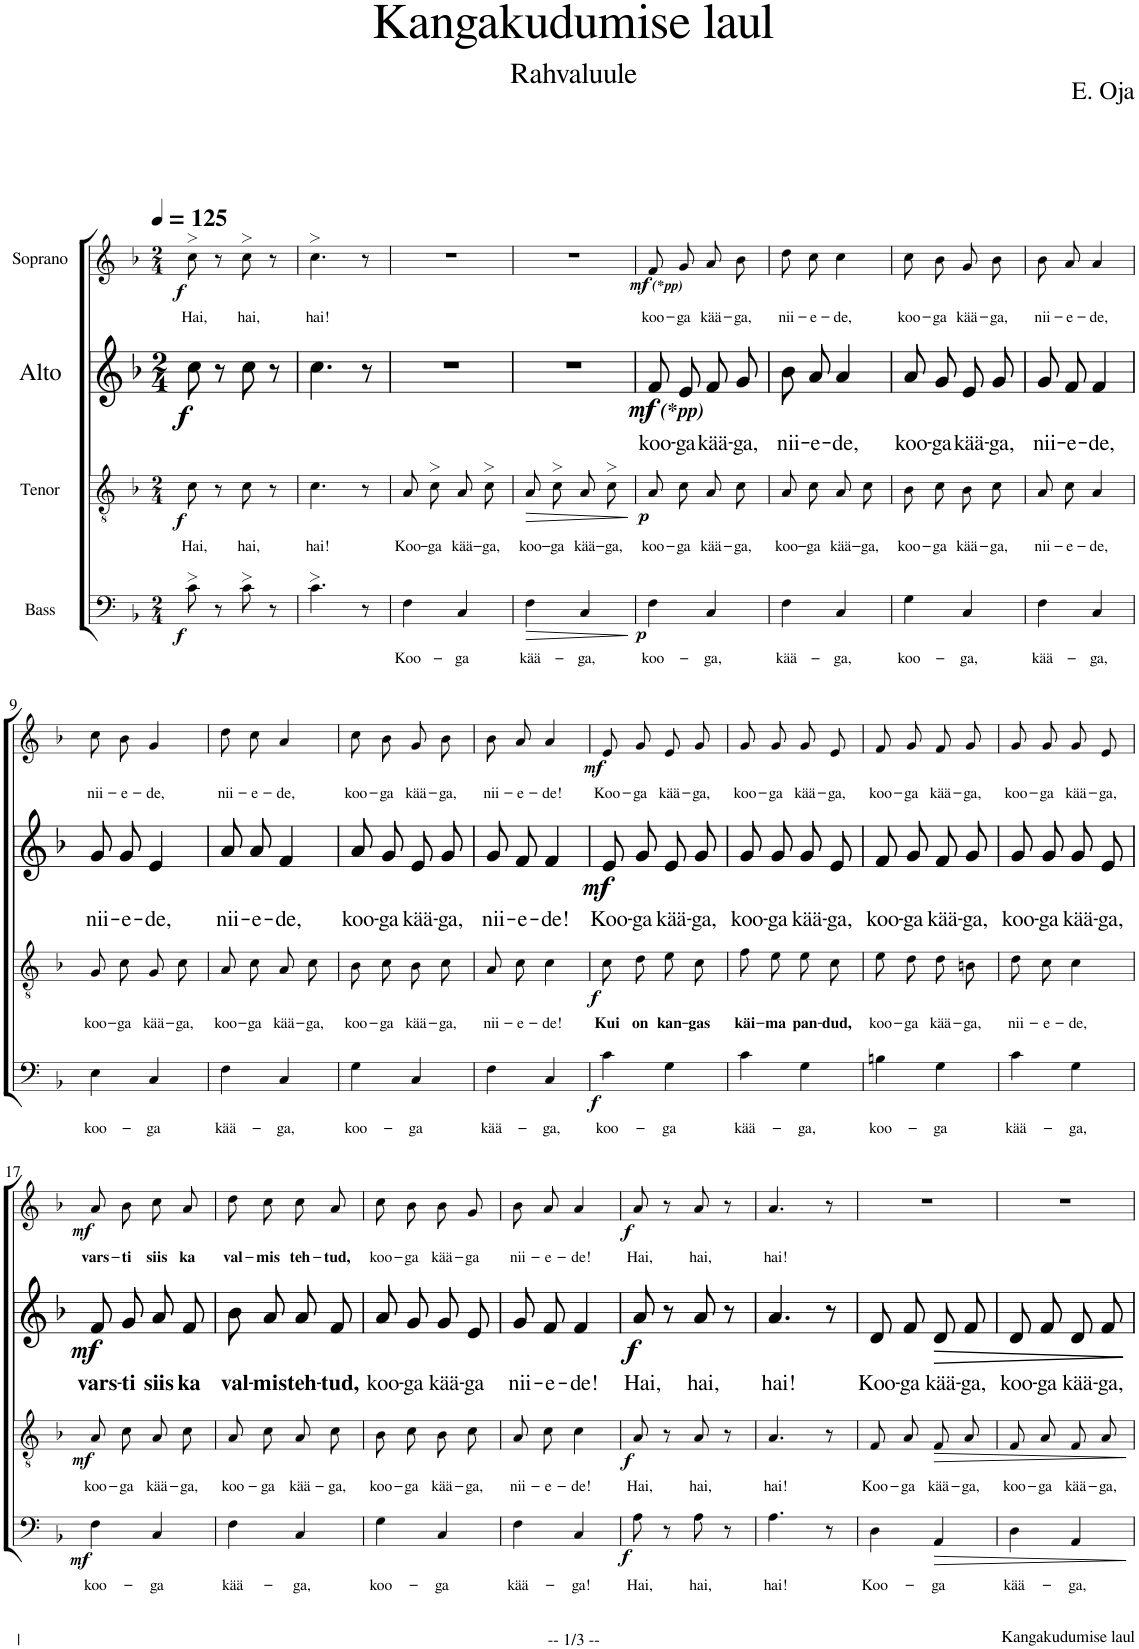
**kern	**text	**text	**dynam	**kern	**text	**dynam	**kern	**text	**text	**dynam	**kern	**text	**dynam
*part4	*part4	*part4	*part4	*part3	*part3	*part3	*part2	*part2	*part2	*part2	*part1	*part1	*part1
*staff4	*staff4	*staff4	*staff4	*staff3	*staff3	*staff3	*staff2	*staff2	*staff2	*staff2	*staff1	*staff1	*staff1
*I"Bass	*	*	*	*I"Tenor	*	*	*I"Alto	*	*	*	*I"Soprano	*	*
*stria5	*	*	*	*stria5	*	*	*	*	*	*	*stria5	*	*
*clefF4	*	*	*	*clefGv2	*	*	*clefG2	*	*	*	*clefG2	*	*
*k[b-]	*	*	*	*k[b-]	*	*	*k[b-]	*	*	*	*k[b-]	*	*
*M2/4	*	*	*	*M2/4	*	*	*M2/4	*	*	*	*M2/4	*	*
*MM125	*	*	*	*MM125	*	*	*MM125	*	*	*	*MM125	*	*
=1	=1	=1	=1	=1	=1	=1	=1	=1	=1	=1	=1	=1	=1
!	!	!	!LO:DY:b	!	!LO:LY:b	!LO:DY:b	!	!	!	!LO:DY:b	!	!LO:LY:b	!LO:DY:b
8c>\	.	.	f	8c\	Hai,	f	8cc\	.	.	f	8cc>\	Hai,	f
8r	.	.	.	8r	.	.	8r	.	.	.	8r	.	.
!	!	!	!	!	!LO:LY:b	!	!	!	!	!	!	!LO:LY:b	!
8c>\	.	.	.	8c\	hai,	.	8cc\	.	.	.	8cc>\	hai,	.
8r	.	.	.	8r	.	.	8r	.	.	.	8r	.	.
=2	=2	=2	=2	=2	=2	=2	=2	=2	=2	=2	=2	=2	=2
!	!	!	!	!	!LO:LY:b	!	!	!	!	!	!	!LO:LY:b	!
4.c>\	.	.	.	4.c\	hai!	.	4.cc\	.	.	.	4.cc>\	hai!	.
8r	.	.	.	8r	.	.	8r	.	.	.	8r	.	.
=3	=3	=3	=3	=3	=3	=3	=3	=3	=3	=3	=3	=3	=3
!	!	!LO:LY:b	!	!	!LO:LY:b	!	!	!	!	!	!	!	!
4F\	.	Koo-	.	8A\L	Koo-	.	2r	.	.	.	2r	.	.
!	!	!	!	!	!LO:LY:b	!	!	!	!	!	!	!	!
.	.	.	.	8c>\J	-ga	.	.	.	.	.	.	.	.
!	!	!LO:LY:b	!	!	!LO:LY:b	!	!	!	!	!	!	!	!
4C/	.	-ga	.	8A\L	kää-	.	.	.	.	.	.	.	.
!	!	!	!	!	!LO:LY:b	!	!	!	!	!	!	!	!
.	.	.	.	8c>\J	-ga,	.	.	.	.	.	.	.	.
=4	=4	=4	=4	=4	=4	=4	=4	=4	=4	=4	=4	=4	=4
!	!	!LO:LY:b	!LO:HP:b	!	!LO:LY:b	!LO:HP:b	!	!	!	!	!	!	!
4F\	.	kää-	>	8A\L	koo-	>	2r	.	.	.	2r	.	.
!	!	!	!	!	!LO:LY:b	!	!	!	!	!	!	!	!
.	.	.	.	8c>\J	-ga	.	.	.	.	.	.	.	.
!	!	!LO:LY:b	!	!	!LO:LY:b	!	!	!	!	!	!	!	!
4C/	.	-ga,	.	8A\L	kää-	.	.	.	.	.	.	.	.
!	!	!	!	!	!LO:LY:b	!	!	!	!	!	!	!	!
.	.	.	.	8c>\J	-ga,	.	.	.	.	.	.	.	.
.	.	.	]	.	.	]	.	.	.	.	.	.	.
=5	=5	=5	=5	=5	=5	=5	=5	=5	=5	=5	=5	=5	=5
!	!	!LO:LY:b	!LO:DY:b	!	!LO:LY:b	!LO:DY:b	!	!	!LO:LY:b	!LO:DY:b	!	!LO:LY:b	!
!	!	!	!	!	!	!	!	!	!	!LO:DY:n=1:b	!	!	!LO:DY:b
!	!	!	!	!	!	!	!	!	!	!	!	!	!LO:DY:n=1:b
4F\	.	koo-	p	8A\L	koo-	p	8f/L	.	koo-	mf other-dynamics	8f/L	koo-	mf other-dynamics
!	!	!	!	!	!LO:LY:b	!	!	!	!LO:LY:b	!	!	!LO:LY:b	!
.	.	.	.	8c\J	-ga	.	8e/J	.	-ga	.	8g/J	-ga	.
!	!	!LO:LY:b	!	!	!LO:LY:b	!	!	!	!LO:LY:b	!	!	!LO:LY:b	!
4C/	.	-ga,	.	8A\L	kää-	.	8f/L	.	kää-	.	8a/L	kää-	.
!	!	!	!	!	!LO:LY:b	!	!	!	!LO:LY:b	!	!	!LO:LY:b	!
.	.	.	.	8c\J	-ga,	.	8g/J	.	-ga,	.	8b-/J	-ga,	.
=6	=6	=6	=6	=6	=6	=6	=6	=6	=6	=6	=6	=6	=6
!	!	!LO:LY:b	!	!	!LO:LY:b	!	!	!	!LO:LY:b	!	!	!LO:LY:b	!
4F\	.	kää-	.	8A\L	koo-	.	8b-/L	.	nii-	.	8dd\L	nii-	.
!	!	!	!	!	!LO:LY:b	!	!	!	!LO:LY:b	!	!	!LO:LY:b	!
.	.	.	.	8c\J	-ga	.	8a/J	.	-e-	.	8cc\J	-e-	.
!	!	!LO:LY:b	!	!	!LO:LY:b	!	!	!	!LO:LY:b	!	!	!LO:LY:b	!
4C/	.	-ga,	.	8A\L	kää-	.	4a/	.	-de,	.	4cc\	-de,	.
!	!	!	!	!	!LO:LY:b	!	!	!	!	!	!	!	!
.	.	.	.	8c\J	-ga,	.	.	.	.	.	.	.	.
=7	=7	=7	=7	=7	=7	=7	=7	=7	=7	=7	=7	=7	=7
!	!	!LO:LY:b	!	!	!LO:LY:b	!	!	!	!LO:LY:b	!	!	!LO:LY:b	!
4G\	.	koo-	.	8B-\L	koo-	.	8a/L	.	koo-	.	8cc\L	koo-	.
!	!	!	!	!	!LO:LY:b	!	!	!	!LO:LY:b	!	!	!LO:LY:b	!
.	.	.	.	8c\J	-ga	.	8g/J	.	-ga	.	8b-\J	-ga	.
!	!	!LO:LY:b	!	!	!LO:LY:b	!	!	!	!LO:LY:b	!	!	!LO:LY:b	!
4C/	.	-ga,	.	8B-\L	kää-	.	8e/L	.	kää-	.	8g/L	kää-	.
!	!	!	!	!	!LO:LY:b	!	!	!	!LO:LY:b	!	!	!LO:LY:b	!
.	.	.	.	8c\J	-ga,	.	8g/J	.	-ga,	.	8b-/J	-ga,	.
=8	=8	=8	=8	=8	=8	=8	=8	=8	=8	=8	=8	=8	=8
!	!	!LO:LY:b	!	!	!LO:LY:b	!	!	!	!LO:LY:b	!	!	!LO:LY:b	!
4F\	.	kää-	.	8A\L	nii-	.	8g/L	.	nii-	.	8b-/L	nii-	.
!	!	!	!	!	!LO:LY:b	!	!	!	!LO:LY:b	!	!	!LO:LY:b	!
.	.	.	.	8c\J	-e-	.	8f/J	.	-e-	.	8a/J	-e-	.
!	!	!LO:LY:b	!	!	!LO:LY:b	!	!	!	!LO:LY:b	!	!	!LO:LY:b	!
4C/	.	-ga,	.	4A/	-de,	.	4f/	.	-de,	.	4a/	-de,	.
!!LO:LB:g=z
=9	=9	=9	=9	=9	=9	=9	=9	=9	=9	=9	=9	=9	=9
!	!	!LO:LY:b	!	!	!LO:LY:b	!	!	!	!LO:LY:b	!	!	!LO:LY:b	!
4E\	.	koo-	.	8G/L	koo-	.	8g/L	.	nii-	.	8cc\L	nii-	.
!	!	!	!	!	!LO:LY:b	!	!	!	!LO:LY:b	!	!	!LO:LY:b	!
.	.	.	.	8c/J	-ga	.	8g/J	.	-e-	.	8b-\J	-e-	.
!	!	!LO:LY:b	!	!	!LO:LY:b	!	!	!	!LO:LY:b	!	!	!LO:LY:b	!
4C/	.	-ga	.	8G/L	kää-	.	4e/	.	-de,	.	4g/	-de,	.
!	!	!	!	!	!LO:LY:b	!	!	!	!	!	!	!	!
.	.	.	.	8c/J	-ga,	.	.	.	.	.	.	.	.
=10	=10	=10	=10	=10	=10	=10	=10	=10	=10	=10	=10	=10	=10
!	!	!LO:LY:b	!	!	!LO:LY:b	!	!	!	!LO:LY:b	!	!	!LO:LY:b	!
4F\	.	kää-	.	8A\L	koo-	.	8a/L	.	nii-	.	8dd\L	nii-	.
!	!	!	!	!	!LO:LY:b	!	!	!	!LO:LY:b	!	!	!LO:LY:b	!
.	.	.	.	8c\J	-ga	.	8a/J	.	-e-	.	8cc\J	-e-	.
!	!	!LO:LY:b	!	!	!LO:LY:b	!	!	!	!LO:LY:b	!	!	!LO:LY:b	!
4C/	.	-ga,	.	8A\L	kää-	.	4f/	.	-de,	.	4a/	-de,	.
!	!	!	!	!	!LO:LY:b	!	!	!	!	!	!	!	!
.	.	.	.	8c\J	-ga,	.	.	.	.	.	.	.	.
=11	=11	=11	=11	=11	=11	=11	=11	=11	=11	=11	=11	=11	=11
!	!	!LO:LY:b	!	!	!LO:LY:b	!	!	!	!LO:LY:b	!	!	!LO:LY:b	!
4G\	.	koo-	.	8B-\L	koo-	.	8a/L	.	koo-	.	8cc\L	koo-	.
!	!	!	!	!	!LO:LY:b	!	!	!	!LO:LY:b	!	!	!LO:LY:b	!
.	.	.	.	8c\J	-ga	.	8g/J	.	-ga	.	8b-\J	-ga	.
!	!	!LO:LY:b	!	!	!LO:LY:b	!	!	!	!LO:LY:b	!	!	!LO:LY:b	!
4C/	.	-ga	.	8B-\L	kää-	.	8e/L	.	kää-	.	8g/L	kää-	.
!	!	!	!	!	!LO:LY:b	!	!	!	!LO:LY:b	!	!	!LO:LY:b	!
.	.	.	.	8c\J	-ga,	.	8g/J	.	-ga,	.	8b-/J	-ga,	.
=12	=12	=12	=12	=12	=12	=12	=12	=12	=12	=12	=12	=12	=12
!	!	!LO:LY:b	!	!	!LO:LY:b	!	!	!	!LO:LY:b	!	!	!LO:LY:b	!
4F\	.	kää-	.	8A\L	nii-	.	8g/L	.	nii-	.	8b-/L	nii-	.
!	!	!	!	!	!LO:LY:b	!	!	!	!LO:LY:b	!	!	!LO:LY:b	!
.	.	.	.	8c\J	-e-	.	8f/J	.	-e-	.	8a/J	-e-	.
!	!	!LO:LY:b	!	!	!LO:LY:b	!	!	!	!LO:LY:b	!	!	!LO:LY:b	!
4C/	.	-ga,	.	4c\	-de!	.	4f/	.	-de!	.	4a/	-de!	.
=13	=13	=13	=13	=13	=13	=13	=13	=13	=13	=13	=13	=13	=13
!	!	!LO:LY:b	!LO:DY:b	!	!LO:LY:b	!LO:DY:b	!	!	!LO:LY:b	!LO:DY:b	!	!LO:LY:b	!LO:DY:b
4c\	.	koo-	f	8c\L	Kui	f	8e/L	.	Koo-	mf	8e/L	Koo-	mf
!	!	!	!	!	!LO:LY:b	!	!	!	!LO:LY:b	!	!	!LO:LY:b	!
.	.	.	.	8d\J	on	.	8g/J	.	-ga	.	8g/J	-ga	.
!	!	!LO:LY:b	!	!	!LO:LY:b	!	!	!	!LO:LY:b	!	!	!LO:LY:b	!
4G\	.	-ga	.	8e\L	kan-	.	8e/L	.	kää-	.	8e/L	kää-	.
!	!	!	!	!	!LO:LY:b	!	!	!	!LO:LY:b	!	!	!LO:LY:b	!
.	.	.	.	8c\J	-gas	.	8g/J	.	-ga,	.	8g/J	-ga,	.
=14	=14	=14	=14	=14	=14	=14	=14	=14	=14	=14	=14	=14	=14
!	!	!LO:LY:b	!	!	!LO:LY:b	!	!	!	!LO:LY:b	!	!	!LO:LY:b	!
4c\	.	kää-	.	8f\L	käi-	.	8g/L	.	koo-	.	8g/L	koo-	.
!	!	!	!	!	!LO:LY:b	!	!	!	!LO:LY:b	!	!	!LO:LY:b	!
.	.	.	.	8e\J	-ma	.	8g/J	.	-ga	.	8g/J	-ga	.
!	!	!LO:LY:b	!	!	!LO:LY:b	!	!	!	!LO:LY:b	!	!	!LO:LY:b	!
4G\	.	-ga,	.	8e\L	pan-	.	8g/L	.	kää-	.	8g/L	kää-	.
!	!	!	!	!	!LO:LY:b	!	!	!	!LO:LY:b	!	!	!LO:LY:b	!
.	.	.	.	8c\J	-dud,	.	8e/J	.	-ga,	.	8e/J	-ga,	.
=15	=15	=15	=15	=15	=15	=15	=15	=15	=15	=15	=15	=15	=15
!	!	!LO:LY:b	!	!	!LO:LY:b	!	!	!	!LO:LY:b	!	!	!LO:LY:b	!
4Bn\	.	koo-	.	8e\L	koo-	.	8f/L	.	koo-	.	8f/L	koo-	.
!	!	!	!	!	!LO:LY:b	!	!	!	!LO:LY:b	!	!	!LO:LY:b	!
.	.	.	.	8d\J	-ga	.	8g/J	.	-ga	.	8g/J	-ga	.
!	!	!LO:LY:b	!	!	!LO:LY:b	!	!	!	!LO:LY:b	!	!	!LO:LY:b	!
4G\	.	-ga	.	8d\L	kää-	.	8f/L	.	kää-	.	8f/L	kää-	.
!	!	!	!	!	!LO:LY:b	!	!	!	!LO:LY:b	!	!	!LO:LY:b	!
.	.	.	.	8Bn\J	-ga,	.	8g/J	.	-ga,	.	8g/J	-ga,	.
=16	=16	=16	=16	=16	=16	=16	=16	=16	=16	=16	=16	=16	=16
!	!	!LO:LY:b	!	!	!LO:LY:b	!	!	!	!LO:LY:b	!	!	!LO:LY:b	!
4c\	.	kää-	.	8d\L	nii-	.	8g/L	.	koo-	.	8g/L	koo-	.
!	!	!	!	!	!LO:LY:b	!	!	!	!LO:LY:b	!	!	!LO:LY:b	!
.	.	.	.	8c\J	-e-	.	8g/J	.	-ga	.	8g/J	-ga	.
!	!	!LO:LY:b	!	!	!LO:LY:b	!	!	!	!LO:LY:b	!	!	!LO:LY:b	!
4G\	.	-ga,	.	4c\	-de,	.	8g/L	.	kää-	.	8g/L	kää-	.
!	!	!	!	!	!	!	!	!	!LO:LY:b	!	!	!LO:LY:b	!
.	.	.	.	.	.	.	8e/J	.	-ga,	.	8e/J	-ga,	.
!!LO:LB:g=z
=17	=17	=17	=17	=17	=17	=17	=17	=17	=17	=17	=17	=17	=17
!	!	!LO:LY:b	!LO:DY:b	!	!LO:LY:b	!LO:DY:b	!	!	!LO:LY:b	!LO:DY:b	!	!LO:LY:b	!LO:DY:b
4F\	.	koo-	mf	8A\L	koo-	mf	8f/L	.	vars-	mf	8a/L	vars-	mf
!	!	!	!	!	!LO:LY:b	!	!	!	!LO:LY:b	!	!	!LO:LY:b	!
.	.	.	.	8c\J	-ga	.	8g/J	.	-ti	.	8b-/J	-ti	.
!	!	!LO:LY:b	!	!	!LO:LY:b	!	!	!	!LO:LY:b	!	!	!LO:LY:b	!
4C/	.	-ga	.	8A\L	kää-	.	8a/L	.	siis	.	8cc\L	siis	.
!	!	!	!	!	!LO:LY:b	!	!	!	!LO:LY:b	!	!	!LO:LY:b	!
.	.	.	.	8c\J	-ga,	.	8f/J	.	ka	.	8a\J	ka	.
=18	=18	=18	=18	=18	=18	=18	=18	=18	=18	=18	=18	=18	=18
!	!	!LO:LY:b	!	!	!LO:LY:b	!	!	!	!LO:LY:b	!	!	!LO:LY:b	!
4F\	.	kää-	.	8A\L	koo-	.	8b-/L	.	val-	.	8dd\L	val-	.
!	!	!	!	!	!LO:LY:b	!	!	!	!LO:LY:b	!	!	!LO:LY:b	!
.	.	.	.	8c\J	-ga	.	8a/J	.	-mis	.	8cc\J	-mis	.
!	!	!LO:LY:b	!	!	!LO:LY:b	!	!	!	!LO:LY:b	!	!	!LO:LY:b	!
4C/	.	-ga,	.	8A\L	kää-	.	8a/L	.	teh-	.	8cc\L	teh-	.
!	!	!	!	!	!LO:LY:b	!	!	!	!LO:LY:b	!	!	!LO:LY:b	!
.	.	.	.	8c\J	-ga,	.	8f/J	.	-tud,	.	8a\J	-tud,	.
=19	=19	=19	=19	=19	=19	=19	=19	=19	=19	=19	=19	=19	=19
!	!	!LO:LY:b	!	!	!LO:LY:b	!	!	!	!LO:LY:b	!	!	!LO:LY:b	!
4G\	.	koo-	.	8B-\L	koo-	.	8a/L	.	koo-	.	8cc\L	koo-	.
!	!	!	!	!	!LO:LY:b	!	!	!	!LO:LY:b	!	!	!LO:LY:b	!
.	.	.	.	8c\J	-ga	.	8g/J	.	-ga	.	8b-\J	-ga	.
!	!	!LO:LY:b	!	!	!LO:LY:b	!	!	!	!LO:LY:b	!	!	!LO:LY:b	!
4C/	.	-ga	.	8B-\L	kää-	.	8g/L	.	kää-	.	8b-/L	kää-	.
!	!	!	!	!	!LO:LY:b	!	!	!	!LO:LY:b	!	!	!LO:LY:b	!
.	.	.	.	8c\J	-ga,	.	8e/J	.	-ga	.	8g/J	-ga	.
=20	=20	=20	=20	=20	=20	=20	=20	=20	=20	=20	=20	=20	=20
!	!	!LO:LY:b	!	!	!LO:LY:b	!	!	!	!LO:LY:b	!	!	!LO:LY:b	!
4F\	.	kää-	.	8A\L	nii-	.	8g/L	.	nii-	.	8b-/L	nii-	.
!	!	!	!	!	!LO:LY:b	!	!	!	!LO:LY:b	!	!	!LO:LY:b	!
.	.	.	.	8c\J	-e-	.	8f/J	.	-e-	.	8a/J	-e-	.
!	!	!LO:LY:b	!	!	!LO:LY:b	!	!	!	!LO:LY:b	!	!	!LO:LY:b	!
4C/	.	-ga!	.	4c\	-de!	.	4f/	.	-de!	.	4a/	-de!	.
=21	=21	=21	=21	=21	=21	=21	=21	=21	=21	=21	=21	=21	=21
!	!	!LO:LY:b	!LO:DY:b	!	!LO:LY:b	!LO:DY:b	!	!	!LO:LY:b	!LO:DY:b	!	!LO:LY:b	!LO:DY:b
8A\	.	Hai,	f	8A/	Hai,	f	8a/	.	Hai,	f	8a/	Hai,	f
8r	.	.	.	8r	.	.	8r	.	.	.	8r	.	.
!	!	!LO:LY:b	!	!	!LO:LY:b	!	!	!	!LO:LY:b	!	!	!LO:LY:b	!
8A\	.	hai,	.	8A/	hai,	.	8a/	.	hai,	.	8a/	hai,	.
8r	.	.	.	8r	.	.	8r	.	.	.	8r	.	.
=22	=22	=22	=22	=22	=22	=22	=22	=22	=22	=22	=22	=22	=22
!	!	!LO:LY:b	!	!	!LO:LY:b	!	!	!	!LO:LY:b	!	!	!LO:LY:b	!
4.A\	.	hai!	.	4.A/	hai!	.	4.a/	.	hai!	.	4.a/	hai!	.
8r	.	.	.	8r	.	.	8r	.	.	.	8r	.	.
=23	=23	=23	=23	=23	=23	=23	=23	=23	=23	=23	=23	=23	=23
!	!	!LO:LY:b	!	!	!LO:LY:b	!	!	!	!LO:LY:b	!	!	!	!
4D\	.	Koo-	.	8F/L	Koo-	.	8d/L	.	Koo-	.	2r	.	.
!	!	!	!	!	!LO:LY:b	!	!	!	!LO:LY:b	!	!	!	!
.	.	.	.	8A/J	-ga	.	8f/J	.	-ga	.	.	.	.
!	!	!LO:LY:b	!LO:HP:b	!	!LO:LY:b	!LO:HP:b	!	!	!LO:LY:b	!LO:HP:b	!	!	!
4AA/	.	-ga	>	8F/L	kää-	>	8d/L	.	kää-	>	.	.	.
!	!	!	!	!	!LO:LY:b	!	!	!	!LO:LY:b	!	!	!	!
.	.	.	.	8A/J	-ga,	.	8f/J	.	-ga,	.	.	.	.
=24	=24	=24	=24	=24	=24	=24	=24	=24	=24	=24	=24	=24	=24
!	!	!LO:LY:b	!	!	!LO:LY:b	!	!	!	!LO:LY:b	!	!	!	!
4D\	.	kää-	.	8F/L	koo-	.	8d/L	.	koo-	.	2r	.	.
!	!	!	!	!	!LO:LY:b	!	!	!	!LO:LY:b	!	!	!	!
.	.	.	.	8A/J	-ga	.	8f/J	.	-ga	.	.	.	.
!	!	!LO:LY:b	!	!	!LO:LY:b	!	!	!	!LO:LY:b	!	!	!	!
4AA/	.	-ga,	.	8F/L	kää-	.	8d/L	.	kää-	.	.	.	.
!	!	!	!	!	!LO:LY:b	!	!	!	!LO:LY:b	!	!	!	!
.	.	.	.	8A/J	-ga,	.	8f/J	.	-ga,	.	.	.	.
.	.	.	]	.	.	]	.	.	.	]	.	.	.
=	=	=	=	=	=	=	=	=	=	=	=	=	=
*-	*-	*-	*-	*-	*-	*-	*-	*-	*-	*-	*-	*-	*-
